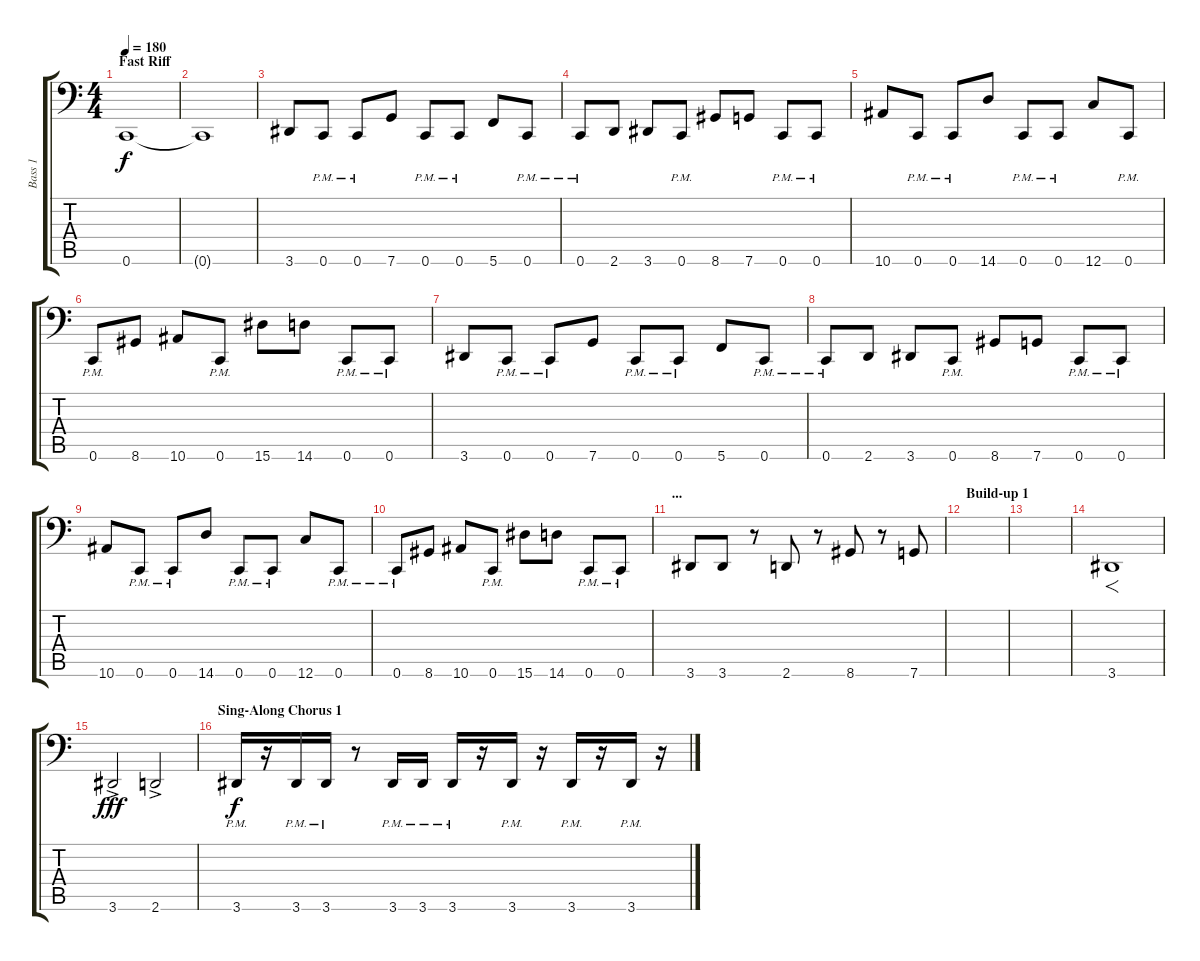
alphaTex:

\track ("Bass 1" "Bass 1") {instrument electricbasspick}
\staff {score tabs}
\tuning (D3 A2 F2 C2 G1 C1) {hide}
\ts (4 4)
\section ("" "Fast Riff")
\tempo 180
\clef f4
\ks c
0.6.1{dy f} |
0.6{t}.1 |
3.6.8 0.6{pm}.8 0.6{pm}.8 7.6.8 0.6{pm}.8 0.6{pm}.8 5.6.8 0.6{pm}.8 |
0.6{pm}.8 2.6.8 3.6.8 0.6{pm}.8 8.6.8 7.6.8 0.6{pm}.8 0.6{pm}.8 |
10.6.8 0.6{pm}.8 0.6{pm}.8 14.6.8 0.6{pm}.8 0.6{pm}.8 12.6.8 0.6{pm}.8 |
0.6{pm}.8 8.6.8 10.6.8 0.6{pm}.8 15.6.8 14.6.8 0.6{pm}.8 0.6{pm}.8 |
3.6.8 0.6{pm}.8 0.6{pm}.8 7.6.8 0.6{pm}.8 0.6{pm}.8 5.6.8 0.6{pm}.8 |
0.6{pm}.8 2.6.8 3.6.8 0.6{pm}.8 8.6.8 7.6.8 0.6{pm}.8 0.6{pm}.8 |
10.6.8 0.6{pm}.8 0.6{pm}.8 14.6.8 0.6{pm}.8 0.6{pm}.8 12.6.8 0.6{pm}.8 |
0.6{pm}.8 8.6.8 10.6.8 0.6{pm}.8 15.6.8 14.6.8 0.6{pm}.8 0.6{pm}.8 |
\section ("" "...")
3.6.8 3.6.8 r.8 2.6.8 r.8 8.6.8 r.8 7.6.8 |
\section ("" "Build-up 1")
|
|
3.6.1{f} |
3.6{ac}.2{dy fff} 2.6{ac}.2 |
\section ("" "Sing-Along Chorus 1")
3.6{pm}.16{dy f} r.16 3.6{pm}.16 3.6{pm}.16 r.8 3.6{pm}.16 3.6{pm}.16 3.6{pm}.16 r.16 3.6{pm}.16 r.16 3.6{pm}.16 r.16 3.6{pm}.16 r.16
